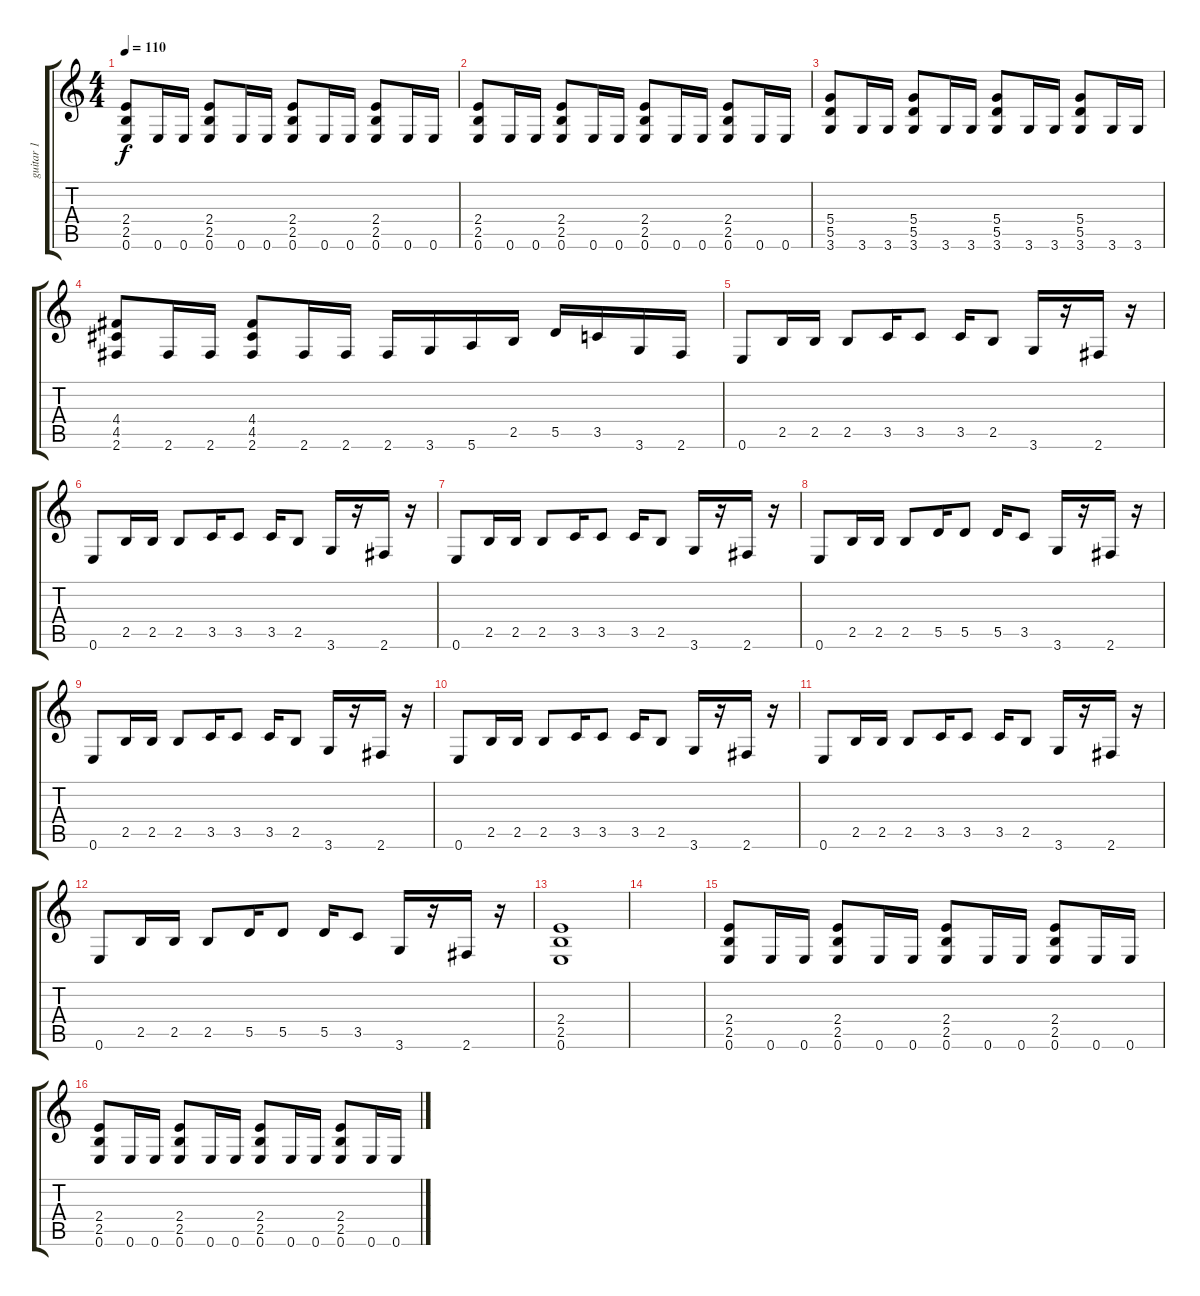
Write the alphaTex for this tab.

\track ("guitar 1" "guitar 1") {instrument acousticguitarsteel}
\staff {score tabs}
\tuning (E4 B3 G3 D3 A2 E2) {hide}
\ts (4 4)
\tempo 110
\clef g2
\ks c
(2.4 2.5 0.6).8{dy f} 0.6.16 0.6.16 (2.4 2.5 0.6).8 0.6.16 0.6.16 (2.4 2.5 0.6).8 0.6.16 0.6.16 (2.4 2.5 0.6).8 0.6.16 0.6.16 |
(2.4 2.5 0.6).8 0.6.16 0.6.16 (2.4 2.5 0.6).8 0.6.16 0.6.16 (2.4 2.5 0.6).8 0.6.16 0.6.16 (2.4 2.5 0.6).8 0.6.16 0.6.16 |
(5.4 5.5 3.6).8 3.6.16 3.6.16 (5.4 5.5 3.6).8 3.6.16 3.6.16 (5.4 5.5 3.6).8 3.6.16 3.6.16 (5.4 5.5 3.6).8 3.6.16 3.6.16 |
(4.4 4.5 2.6).8 2.6.16 2.6.16 (4.4 4.5 2.6).8 2.6.16 2.6.16 2.6.16 3.6.16 5.6.16 2.5.16 5.5.16 3.5.16 3.6.16 2.6.16 |
0.6.8 2.5.16 2.5.16 2.5.8 3.5.16 3.5.8 3.5.16 2.5.8 3.6.16 r.16 2.6.16 r.16 |
0.6.8 2.5.16 2.5.16 2.5.8 3.5.16 3.5.8 3.5.16 2.5.8 3.6.16 r.16 2.6.16 r.16 |
0.6.8 2.5.16 2.5.16 2.5.8 3.5.16 3.5.8 3.5.16 2.5.8 3.6.16 r.16 2.6.16 r.16 |
0.6.8 2.5.16 2.5.16 2.5.8 5.5.16 5.5.8 5.5.16 3.5.8 3.6.16 r.16 2.6.16 r.16 |
0.6.8 2.5.16 2.5.16 2.5.8 3.5.16 3.5.8 3.5.16 2.5.8 3.6.16 r.16 2.6.16 r.16 |
0.6.8 2.5.16 2.5.16 2.5.8 3.5.16 3.5.8 3.5.16 2.5.8 3.6.16 r.16 2.6.16 r.16 |
0.6.8 2.5.16 2.5.16 2.5.8 3.5.16 3.5.8 3.5.16 2.5.8 3.6.16 r.16 2.6.16 r.16 |
0.6.8 2.5.16 2.5.16 2.5.8 5.5.16 5.5.8 5.5.16 3.5.8 3.6.16 r.16 2.6.16 r.16 |
(2.4 2.5 0.6).1 |
|
(2.4 2.5 0.6).8 0.6.16 0.6.16 (2.4 2.5 0.6).8 0.6.16 0.6.16 (2.4 2.5 0.6).8 0.6.16 0.6.16 (2.4 2.5 0.6).8 0.6.16 0.6.16 |
(2.4 2.5 0.6).8 0.6.16 0.6.16 (2.4 2.5 0.6).8 0.6.16 0.6.16 (2.4 2.5 0.6).8 0.6.16 0.6.16 (2.4 2.5 0.6).8 0.6.16 0.6.16
